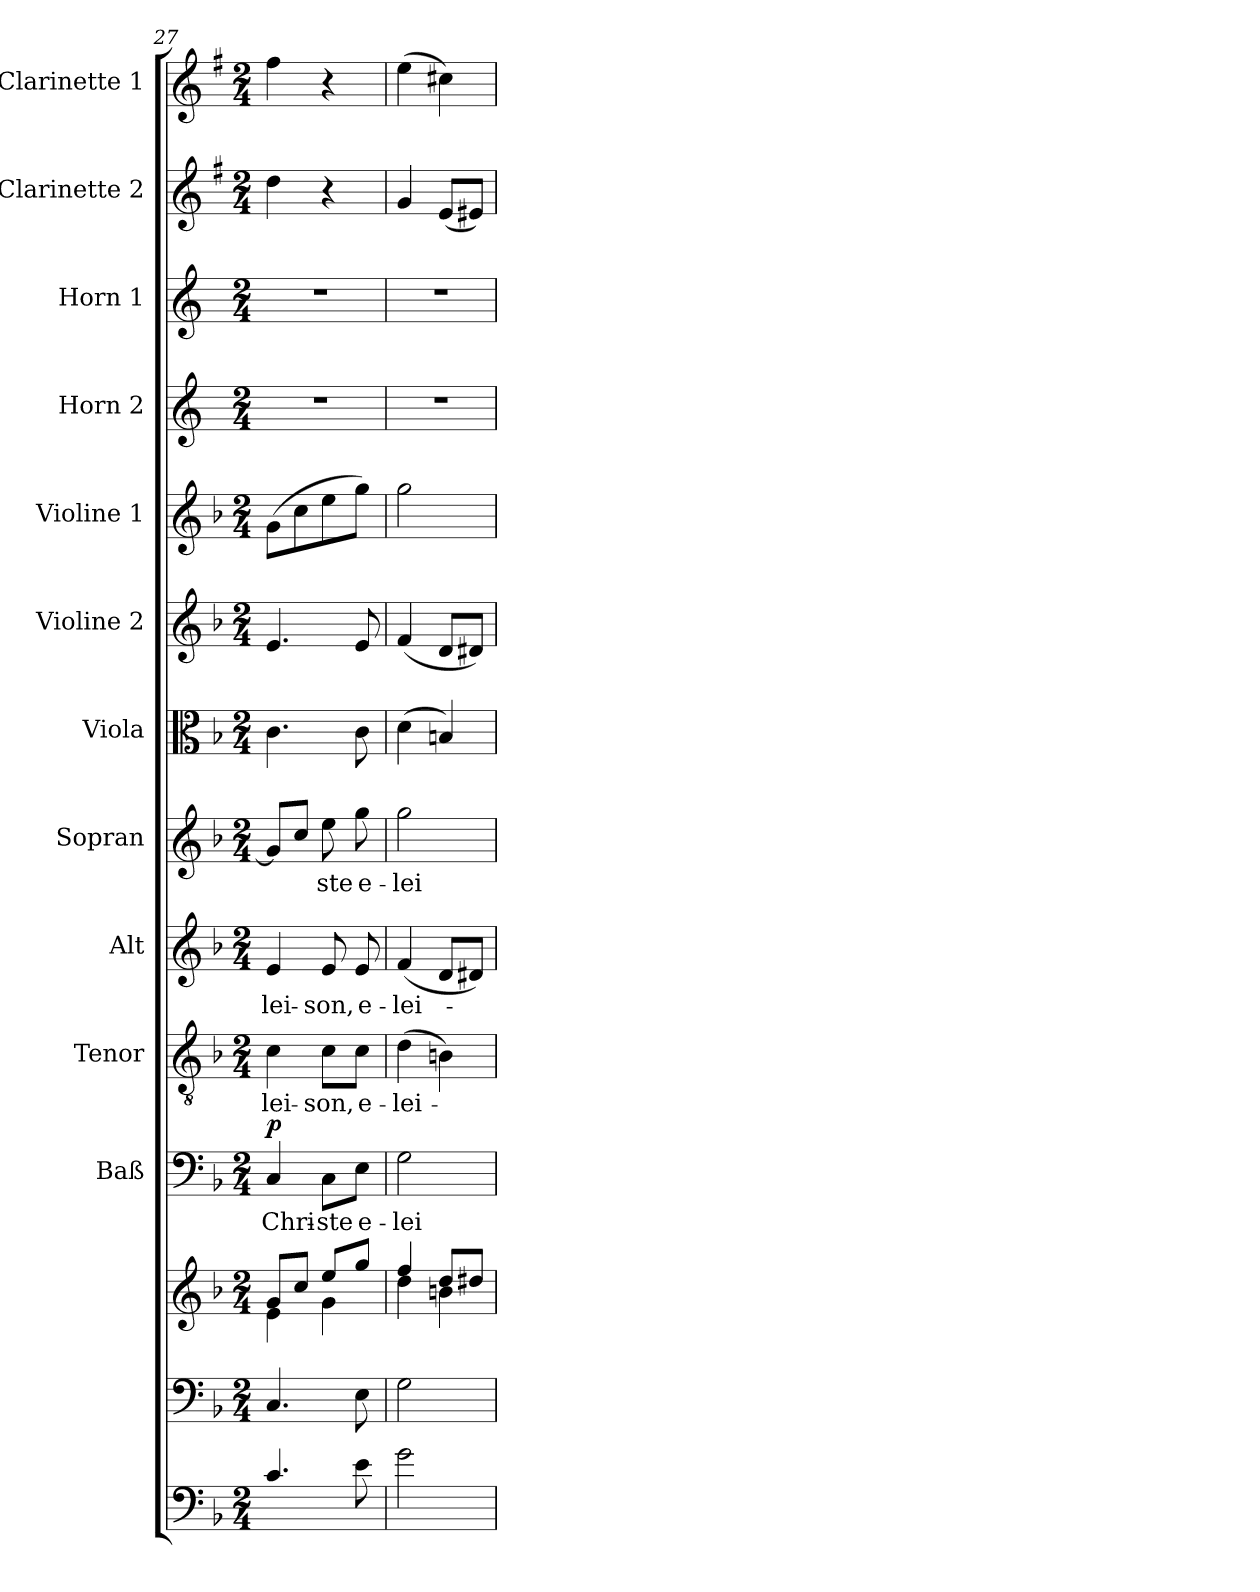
**kern	**kern	**kern	**kern	**text	**dynam	**kern	**text	**kern	**text	**kern	**text	**kern	**kern	**kern	**kern	**kern	**kern	**kern
*part13	*part12	*part12	*part11	*part11	*part11	*part10	*part10	*part9	*part9	*part8	*part8	*part7	*part6	*part5	*part4	*part3	*part2	*part1
*staff14	*staff13	*staff12	*staff11	*staff11	*staff11	*staff10	*staff10	*staff9	*staff9	*staff8	*staff8	*staff7	*staff6	*staff5	*staff4	*staff3	*staff2	*staff1
*	*	*	*I"Baß	*	*	*I"Tenor	*	*I"Alt	*	*I"Sopran	*	*I"Viola	*I"Violine 2	*I"Violine 1	*I"Horn 2	*I"Horn 1	*I"Clarinette 2	*I"Clarinette 1
*	*	*	*I'Baß	*	*	*I'Ten	*	*I'Alt	*	*I'Sop	*	*I'Vla.	*I'Vln. 2	*I'Vln. 1	*I'Hrn. 2	*I'Hrn. 1	*	*
*clefF4	*clefF4	*clefG2	*clefF4	*	*	*clefGv2	*	*clefG2	*	*clefG2	*	*clefC3	*clefG2	*clefG2	*clefG2	*clefG2	*clefG2	*clefG2
*ITrd7c12	*	*	*	*	*	*	*	*	*	*	*	*	*	*	*ITrd4c7	*ITrd4c7	*ITrd1c2	*ITrd1c2
*k[b-]	*k[b-]	*k[b-]	*k[b-]	*	*	*k[b-]	*	*k[b-]	*	*k[b-]	*	*k[b-]	*k[b-]	*k[b-]	*k[b-]	*k[b-]	*k[b-]	*k[b-]
*F:	*F:	*F:	*F:	*	*	*F:	*	*F:	*	*F:	*	*F:	*F:	*F:	*F:	*F:	*F:	*F:
*M2/4	*M2/4	*M2/4	*M2/4	*	*	*M2/4	*	*M2/4	*	*M2/4	*	*M2/4	*M2/4	*M2/4	*M2/4	*M2/4	*M2/4	*M2/4
=27	=27	=27	=27	=27	=27	=27	=27	=27	=27	=27	=27	=27	=27	=27	=27	=27	=27	=27
*	*	*^	*	*	*	*	*	*	*	*	*	*	*	*	*	*	*	*
!	!	!	!	!	!LO:LY:b	!LO:DY:a	!	!LO:LY:b	!	!LO:LY:b	!	!	!	!	!	!	!	!	!
4.C/	4.C/	8g/L	4e\	4C/	Chri-	p	4c\	-lei-	4e/	-lei-	8g/L]	.	4.c\	4.e/	(>8g\L	2r	2r	4cc\	4ee\
.	.	8cc/J	.	.	.	.	.	.	.	.	8cc/J	.	.	.	8cc\	.	.	.	.
!	!	!	!	!	!LO:LY:b	!	!	!LO:LY:b	!	!LO:LY:b	!	!LO:LY:b	!	!	!	!	!	!	!
.	.	8ee/L	4g\	8C\L	-ste	.	8c\L	-son,	8e/	-son,	8ee\	-ste	.	.	8ee\	.	.	4r	4r
!	!	!	!	!	!LO:LY:b	!	!	!LO:LY:b	!	!LO:LY:b	!	!LO:LY:b	!	!	!	!	!	!	!
8E\	8E\	8gg/J	.	8E\J	e-	.	8c\J	e-	8e/	e-	8gg\	e-	8c\	8e/	8gg\J)	.	.	.	.
=28	=28	=28	=28	=28	=28	=28	=28	=28	=28	=28	=28	=28	=28	=28	=28	=28	=28	=28	=28
!	!	!	!	!	!LO:LY:b	!	!	!LO:LY:b	!	!LO:LY:b	!	!LO:LY:b	!	!	!	!	!	!	!
2G\	2G\	4ff/	4dd\	2G\	-lei-	.	(>4d\	-lei-	(<4f/	-lei-	2gg\	-lei-	(>4d\	(<4f/	2gg\	2r	2r	4f/	(>4dd\
.	.	8dd/L	4bn\	.	.	.	4Bn\)	.	8d/L	.	.	.	4Bn/)	8d/L	.	.	.	(<8d/L	4bn\)
.	.	8dd#X/J	.	.	.	.	.	.	8d#X/J)	.	.	.	.	8d#X/J)	.	.	.	8d#X/J)	.
*	*	*v	*v	*	*	*	*	*	*	*	*	*	*	*	*	*	*	*	*
=	=	=	=	=	=	=	=	=	=	=	=	=	=	=	=	=	=	=
*-	*-	*-	*-	*-	*-	*-	*-	*-	*-	*-	*-	*-	*-	*-	*-	*-	*-	*-
